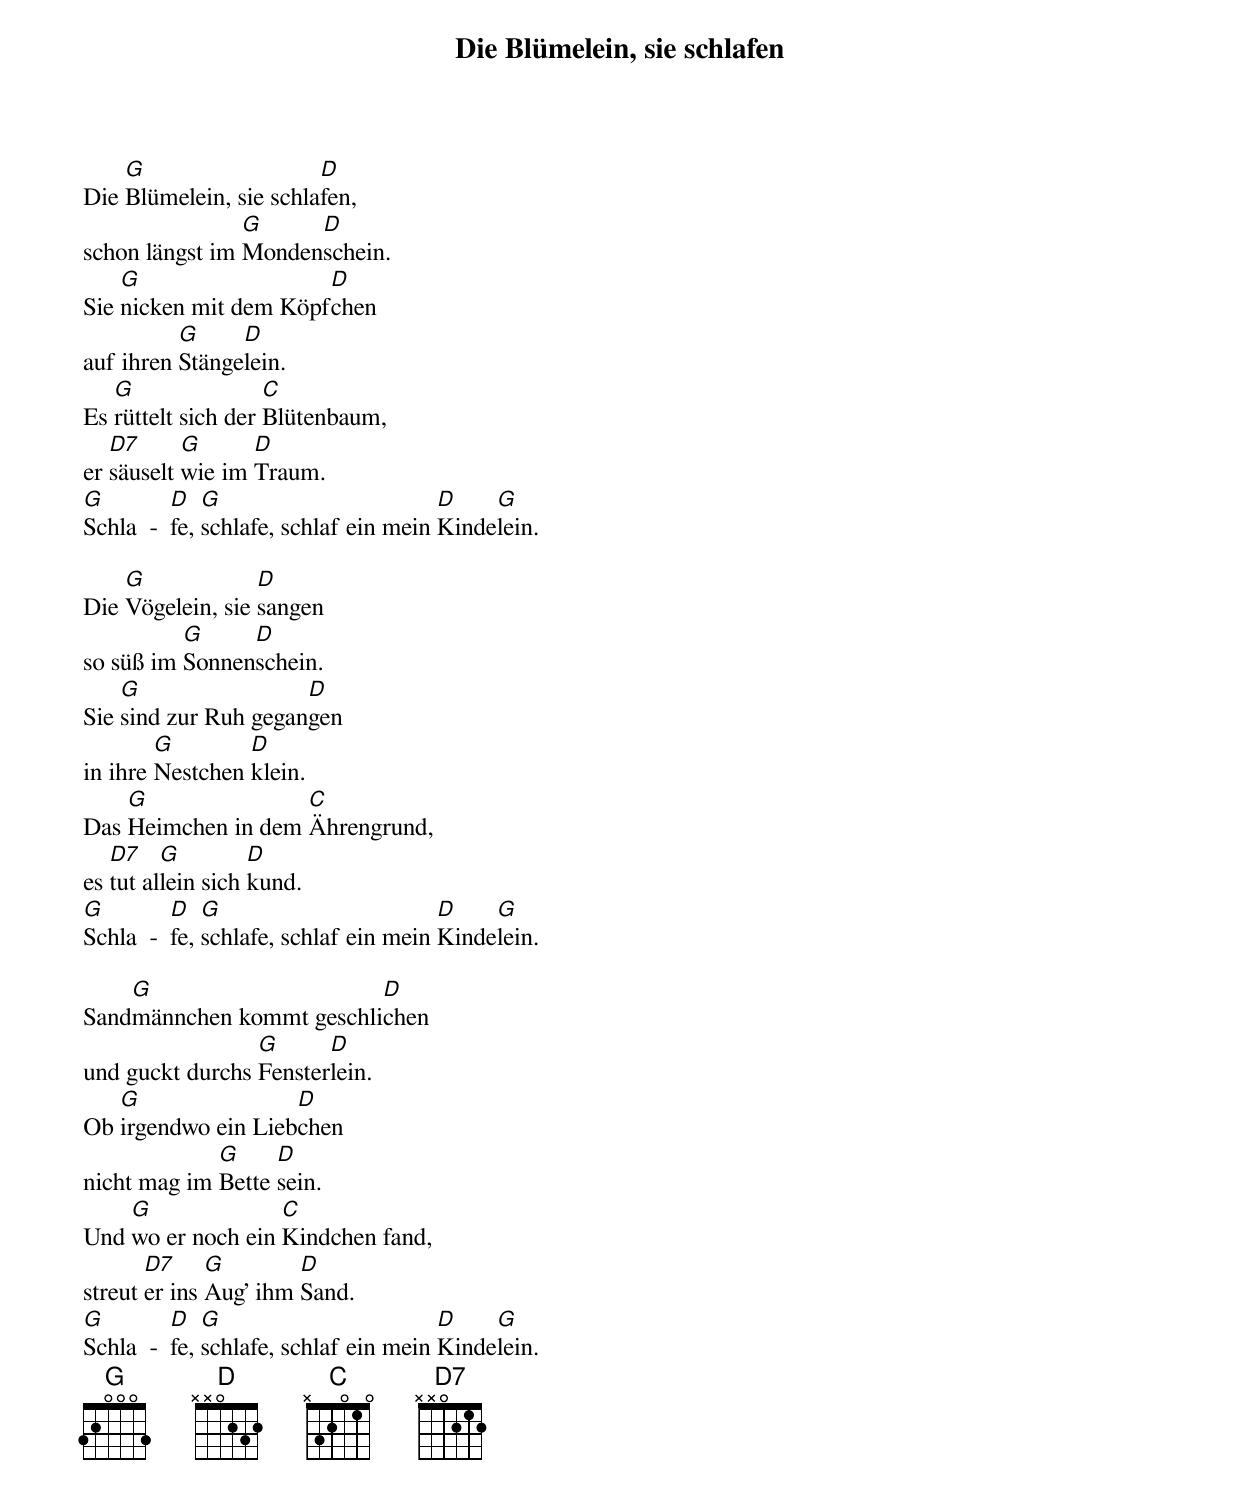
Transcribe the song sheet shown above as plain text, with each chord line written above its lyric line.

Die Blümelein, sie schlafen

    G                   D
Die Blümelein, sie schlafen,
                G     D
schon längst im Mondenschein.
    G                  D
Sie nicken mit dem Köpfchen
          G     D
auf ihren Stängelein.
   G                C
Es rüttelt sich der Blütenbaum,
   D7      G      D
er säuselt wie im Traum.
G         D   G                        D    G
Schla  -  fe, schlafe, schlaf ein mein Kindelein.

    G             D
Die Vögelein, sie sangen
          G     D
so süß im Sonnenschein.
    G                 D
Sie sind zur Ruh gegangen
        G        D
in ihre Nestchen klein.
    G               C
Das Heimchen in dem Ährengrund,
   D7    G         D
es tut allein sich kund.
G         D   G                        D    G
Schla  -  fe, schlafe, schlaf ein mein Kindelein.

    G                     D
Sandmännchen kommt geschlichen
                 G      D
und guckt durchs Fensterlein.
   G                D
Ob irgendwo ein Liebchen
             G     D
nicht mag im Bette sein.
    G              C
Und wo er noch ein Kindchen fand,
       D7     G        D
streut er ins Aug' ihm Sand.
G         D   G                        D    G
Schla  -  fe, schlafe, schlaf ein mein Kindelein.
